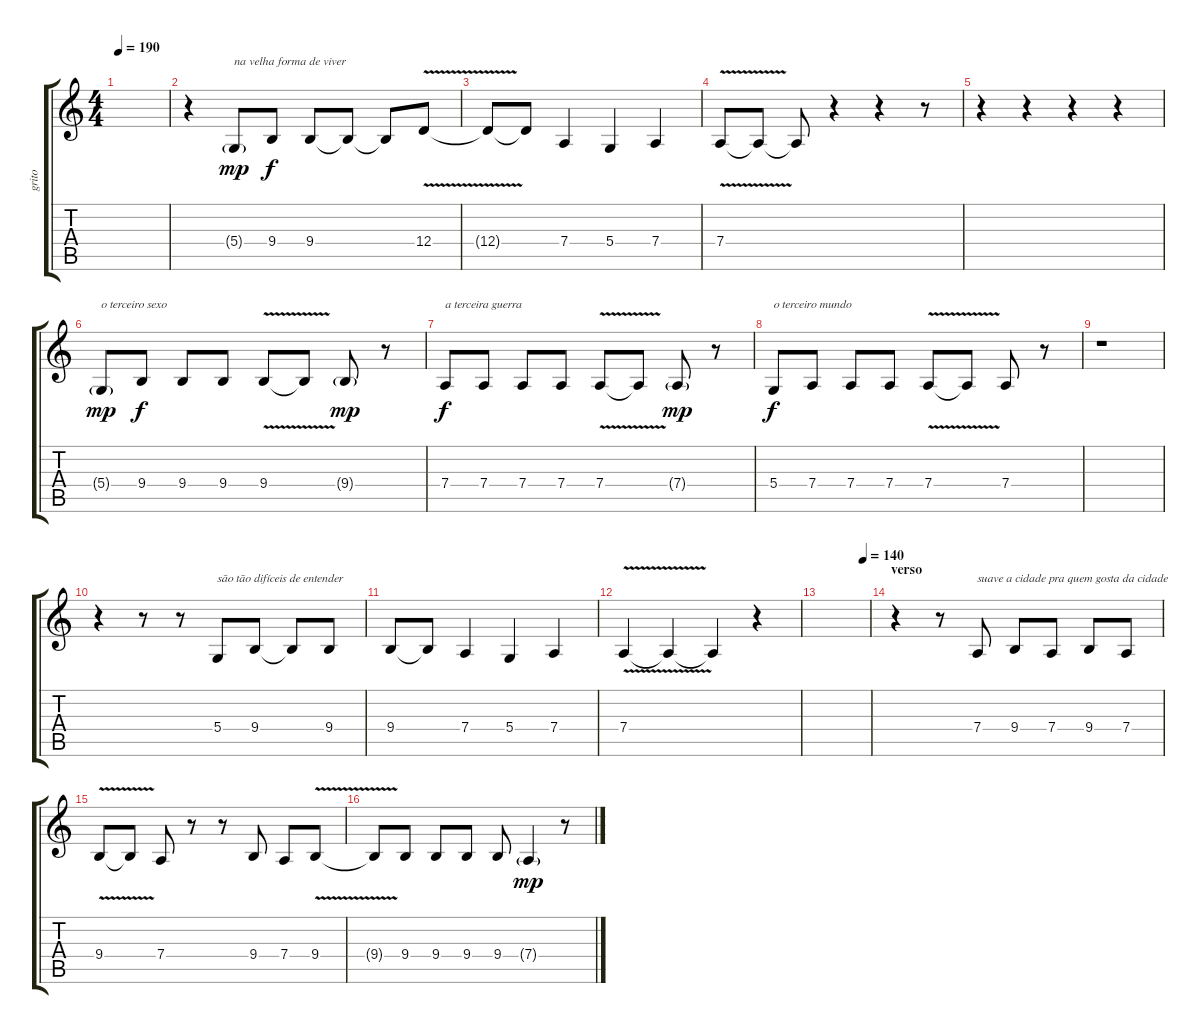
\track ("grito" "grito") {instrument tenorsax}
\staff {score tabs}
\tuning (E4 B3 G3 D3 A2 E2) {hide}
\ts (4 4)
\tempo 190
\clef g2
\ks c
|
r.4 5.4{g}.8{txt "na velha forma de viver" dy mp} 9.4.8{dy f} 9.4.8 9.4{t}.8 9.4{t}.8 12.4{v}.8 |
12.4{t}.8 12.4{t}.8 7.4.4 5.4.4 7.4.4 |
7.4{v}.8 7.4{t}.8 7.4{t}.8 r.4 r.4 r.8 |
r.4 r.4 r.4 r.4 |
5.4{g}.8{txt "o terceiro sexo" dy mp} 9.4.8{dy f} 9.4.8 9.4.8 9.4{v}.8 9.4{t}.8 9.4{g}.8{dy mp} r.8 |
7.4.8{txt "a terceira guerra" dy f} 7.4.8 7.4.8 7.4.8 7.4{v}.8 7.4{t}.8 7.4{g}.8{dy mp} r.8 |
5.4.8{txt "o terceiro mundo" dy f} 7.4.8 7.4.8 7.4.8 7.4{v}.8 7.4{t}.8 7.4.8 r.8 |
r.1 |
r.4 r.8 r.8 5.4.8{txt "são tão difíceis de entender"} 9.4.8 9.4{t}.8 9.4.8 |
9.4.8 9.4{t}.8 7.4.4 5.4.4 7.4.4 |
7.4{v}.4 7.4{t}.4 7.4{t}.4 r.4 |
\tempo (140 0.875)
|
\section ("" "verso")
r.4 r.8 7.4.8{txt "suave a cidade pra quem gosta da cidade"} 9.4.8 7.4.8 9.4.8 7.4.8 |
9.4{v}.8 9.4{t}.8 7.4.8 r.8 r.8 9.4.8 7.4.8 9.4{v}.8 |
9.4{t}.8 9.4.8 9.4.8 9.4.8 9.4.8 7.4{g}.4{dy mp} r.8
